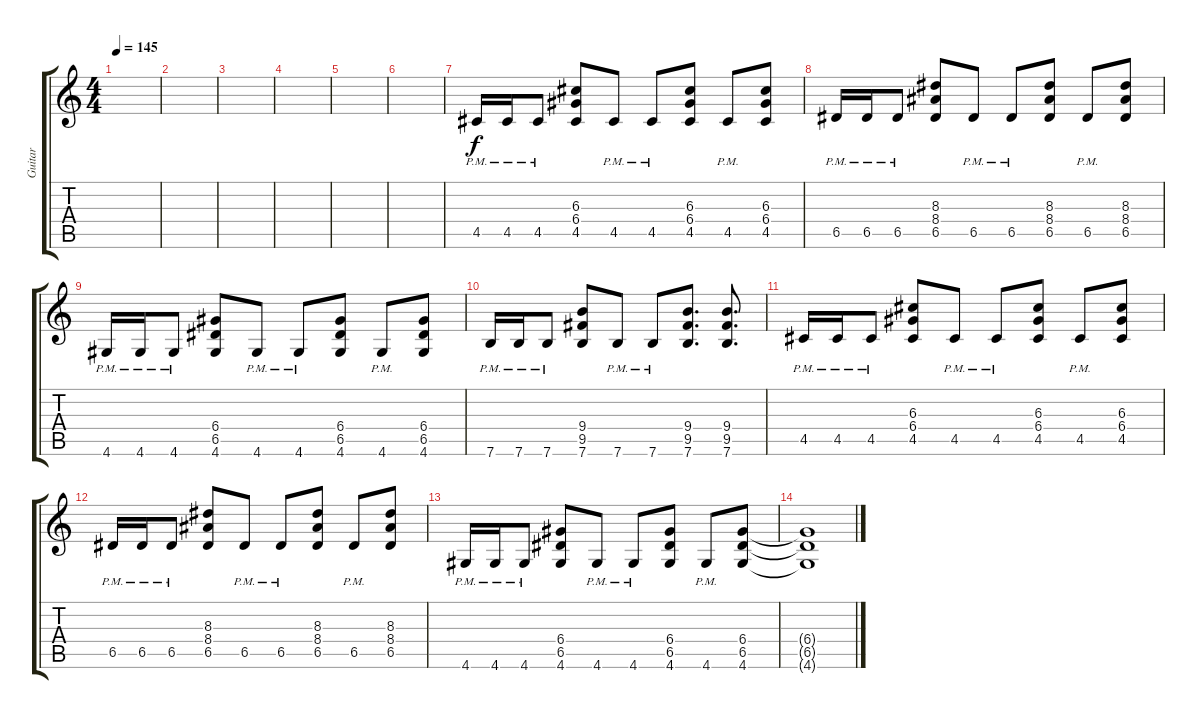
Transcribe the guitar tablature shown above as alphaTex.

\track ("Guitar" "Guitar") {instrument electricguitarclean}
\staff {score tabs}
\tuning (E4 B3 G3 D3 A2 E2) {hide}
\ts (4 4)
\tempo 145
\clef g2
\ks c
|
|
|
|
|
|
4.5{pm}.16{instrument overdrivenguitar} 4.5{pm}.16 4.5{pm}.8 (6.3 6.4 4.5).8 4.5{pm}.8 4.5{pm}.8 (6.3 6.4 4.5).8 4.5{pm}.8 (6.3 6.4 4.5).8 |
6.5{pm}.16 6.5{pm}.16 6.5{pm}.8 (8.3 8.4 6.5).8 6.5{pm}.8 6.5{pm}.8 (8.3 8.4 6.5).8 6.5{pm}.8 (8.3 8.4 6.5).8 |
4.6{pm}.16 4.6{pm}.16 4.6{pm}.8 (6.4 6.5 4.6).8 4.6{pm}.8 4.6{pm}.8 (6.4 6.5 4.6).8 4.6{pm}.8 (6.4 6.5 4.6).8 |
7.6{pm}.16 7.6{pm}.16 7.6{pm}.8 (9.4 9.5 7.6).8 7.6{pm}.8 7.6{pm}.8 (9.4 9.5 7.6).8{d} (9.4 9.5 7.6).8{d} |
4.5{pm}.16 4.5{pm}.16 4.5{pm}.8 (6.3 6.4 4.5).8 4.5{pm}.8 4.5{pm}.8 (6.3 6.4 4.5).8 4.5{pm}.8 (6.3 6.4 4.5).8 |
6.5{pm}.16 6.5{pm}.16 6.5{pm}.8 (8.3 8.4 6.5).8 6.5{pm}.8 6.5{pm}.8 (8.3 8.4 6.5).8 6.5{pm}.8 (8.3 8.4 6.5).8 |
4.6{pm}.16 4.6{pm}.16 4.6{pm}.8 (6.4 6.5 4.6).8 4.6{pm}.8 4.6{pm}.8 (6.4 6.5 4.6).8 4.6{pm}.8 (6.4 6.5 4.6).8 |
(6.4{t} 6.5{t} 4.6{t}).1
